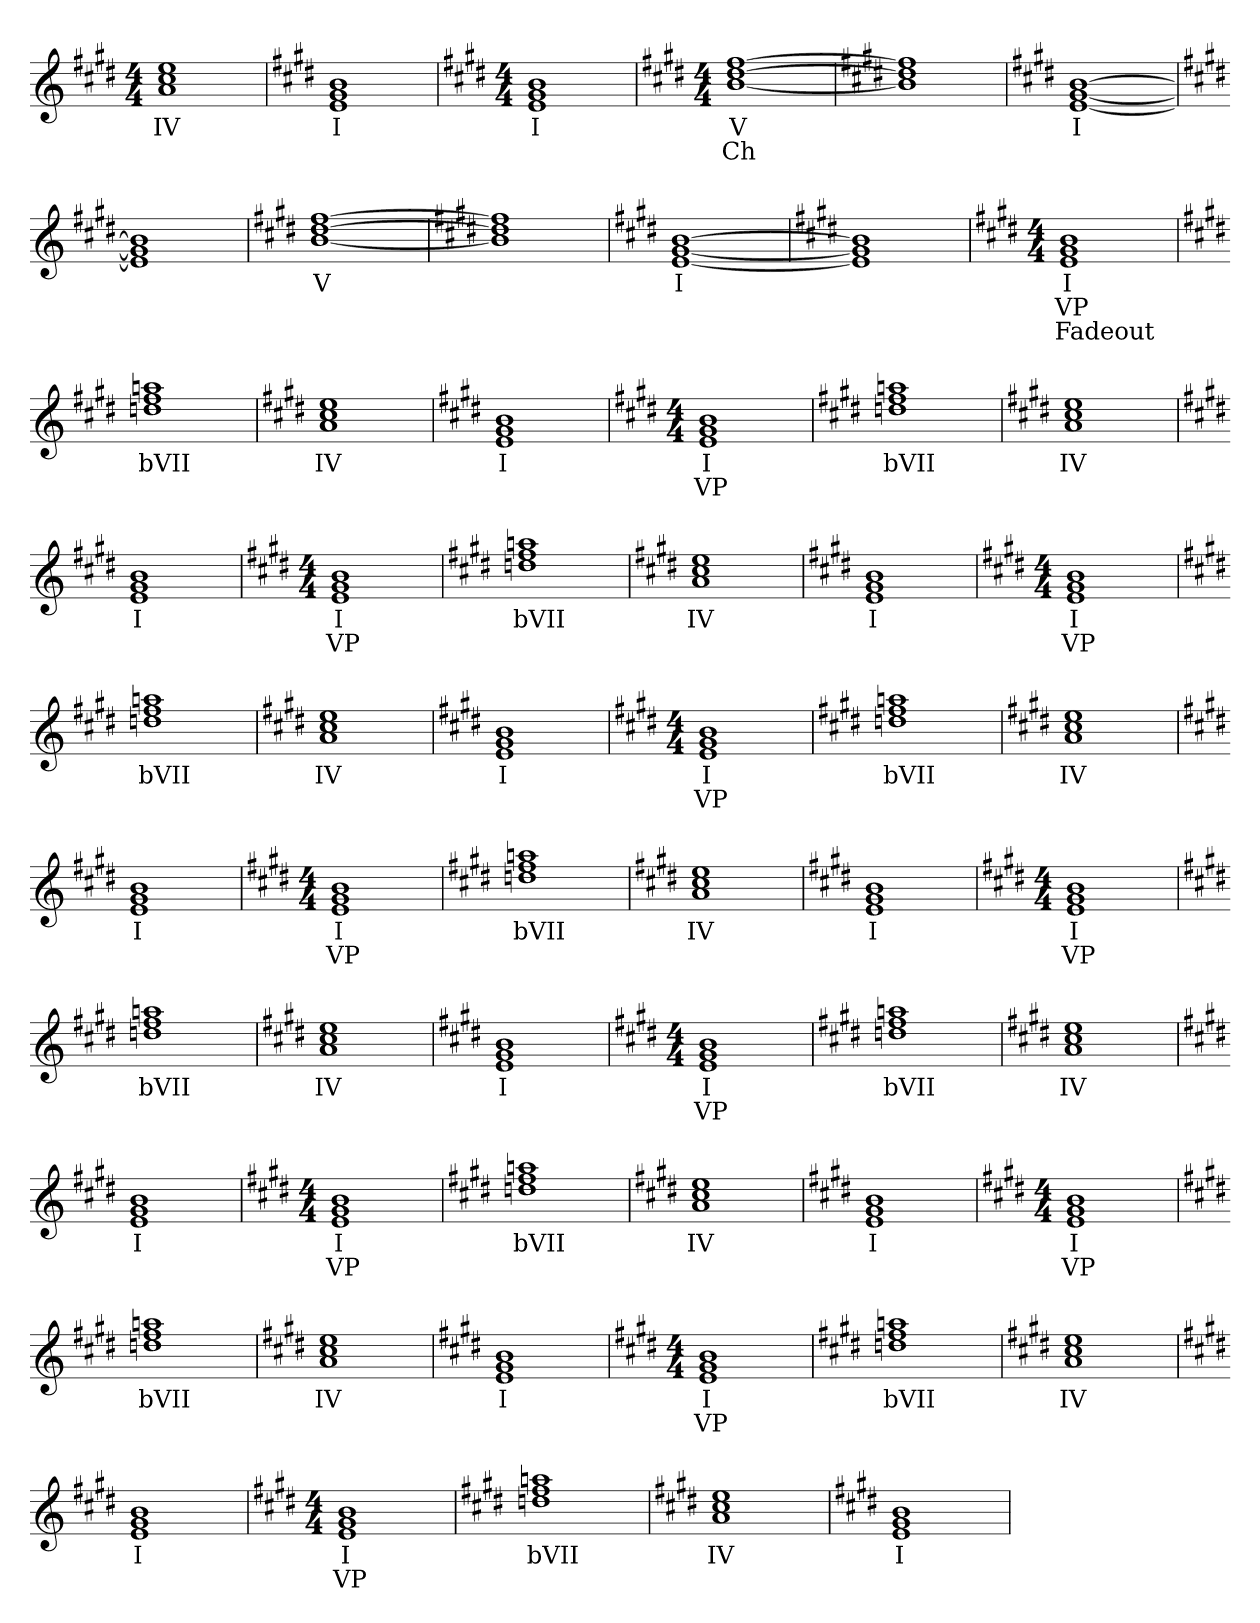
**kern	**text	**text	**text
*part1	*part1	*part1	*part1
*staff1	*staff1	*staff1	*staff1
*k[f#c#g#d#]	*	*	*
*E:	*	*	*
*M4/4	*	*	*
=	=	=	=
1a 1cc# 1ee	IV	.	.
=	=	=	=
*k[f#c#g#d#]	*	*	*
*E:	*	*	*
1e 1g# 1b	I	.	.
=	=	=	=
*k[f#c#g#d#]	*	*	*
*E:	*	*	*
*M4/4	*	*	*
1e 1g# 1b	I	.	.
=	=	=	=
*k[f#c#g#d#]	*	*	*
*E:	*	*	*
*M4/4	*	*	*
[1b [1dd# [1ff#	V	Ch	.
=	=	=	=
*k[f#c#g#d#]	*	*	*
*E:	*	*	*
1b] 1dd#] 1ff#]	.	.	.
=	=	=	=
*k[f#c#g#d#]	*	*	*
*E:	*	*	*
[1e [1g# [1b	I	.	.
=	=	=	=
*k[f#c#g#d#]	*	*	*
*E:	*	*	*
1e] 1g#] 1b]	.	.	.
=	=	=	=
*k[f#c#g#d#]	*	*	*
*E:	*	*	*
[1b [1dd# [1ff#	V	.	.
=	=	=	=
*k[f#c#g#d#]	*	*	*
*E:	*	*	*
1b] 1dd#] 1ff#]	.	.	.
=	=	=	=
*k[f#c#g#d#]	*	*	*
*E:	*	*	*
[1e [1g# [1b	I	.	.
=	=	=	=
*k[f#c#g#d#]	*	*	*
*E:	*	*	*
1e] 1g#] 1b]	.	.	.
=	=	=	=
*k[f#c#g#d#]	*	*	*
*E:	*	*	*
*M4/4	*	*	*
1e 1g# 1b	I	VP	Fadeout
=	=	=	=
*k[f#c#g#d#]	*	*	*
*E:	*	*	*
1ddn 1ff# 1aan	bVII	.	.
=	=	=	=
*k[f#c#g#d#]	*	*	*
*E:	*	*	*
1a 1cc# 1ee	IV	.	.
=	=	=	=
*k[f#c#g#d#]	*	*	*
*E:	*	*	*
1e 1g# 1b	I	.	.
=	=	=	=
*k[f#c#g#d#]	*	*	*
*E:	*	*	*
*M4/4	*	*	*
1e 1g# 1b	I	VP	.
=	=	=	=
*k[f#c#g#d#]	*	*	*
*E:	*	*	*
1ddn 1ff# 1aan	bVII	.	.
=	=	=	=
*k[f#c#g#d#]	*	*	*
*E:	*	*	*
1a 1cc# 1ee	IV	.	.
=	=	=	=
*k[f#c#g#d#]	*	*	*
*E:	*	*	*
1e 1g# 1b	I	.	.
=	=	=	=
*k[f#c#g#d#]	*	*	*
*E:	*	*	*
*M4/4	*	*	*
1e 1g# 1b	I	VP	.
=	=	=	=
*k[f#c#g#d#]	*	*	*
*E:	*	*	*
1ddn 1ff# 1aan	bVII	.	.
=	=	=	=
*k[f#c#g#d#]	*	*	*
*E:	*	*	*
1a 1cc# 1ee	IV	.	.
=	=	=	=
*k[f#c#g#d#]	*	*	*
*E:	*	*	*
1e 1g# 1b	I	.	.
=	=	=	=
*k[f#c#g#d#]	*	*	*
*E:	*	*	*
*M4/4	*	*	*
1e 1g# 1b	I	VP	.
=	=	=	=
*k[f#c#g#d#]	*	*	*
*E:	*	*	*
1ddn 1ff# 1aan	bVII	.	.
=	=	=	=
*k[f#c#g#d#]	*	*	*
*E:	*	*	*
1a 1cc# 1ee	IV	.	.
=	=	=	=
*k[f#c#g#d#]	*	*	*
*E:	*	*	*
1e 1g# 1b	I	.	.
=	=	=	=
*k[f#c#g#d#]	*	*	*
*E:	*	*	*
*M4/4	*	*	*
1e 1g# 1b	I	VP	.
=	=	=	=
*k[f#c#g#d#]	*	*	*
*E:	*	*	*
1ddn 1ff# 1aan	bVII	.	.
=	=	=	=
*k[f#c#g#d#]	*	*	*
*E:	*	*	*
1a 1cc# 1ee	IV	.	.
=	=	=	=
*k[f#c#g#d#]	*	*	*
*E:	*	*	*
1e 1g# 1b	I	.	.
=	=	=	=
*k[f#c#g#d#]	*	*	*
*E:	*	*	*
*M4/4	*	*	*
1e 1g# 1b	I	VP	.
=	=	=	=
*k[f#c#g#d#]	*	*	*
*E:	*	*	*
1ddn 1ff# 1aan	bVII	.	.
=	=	=	=
*k[f#c#g#d#]	*	*	*
*E:	*	*	*
1a 1cc# 1ee	IV	.	.
=	=	=	=
*k[f#c#g#d#]	*	*	*
*E:	*	*	*
1e 1g# 1b	I	.	.
=	=	=	=
*k[f#c#g#d#]	*	*	*
*E:	*	*	*
*M4/4	*	*	*
1e 1g# 1b	I	VP	.
=	=	=	=
*k[f#c#g#d#]	*	*	*
*E:	*	*	*
1ddn 1ff# 1aan	bVII	.	.
=	=	=	=
*k[f#c#g#d#]	*	*	*
*E:	*	*	*
1a 1cc# 1ee	IV	.	.
=	=	=	=
*k[f#c#g#d#]	*	*	*
*E:	*	*	*
1e 1g# 1b	I	.	.
=	=	=	=
*k[f#c#g#d#]	*	*	*
*E:	*	*	*
*M4/4	*	*	*
1e 1g# 1b	I	VP	.
=	=	=	=
*k[f#c#g#d#]	*	*	*
*E:	*	*	*
1ddn 1ff# 1aan	bVII	.	.
=	=	=	=
*k[f#c#g#d#]	*	*	*
*E:	*	*	*
1a 1cc# 1ee	IV	.	.
=	=	=	=
*k[f#c#g#d#]	*	*	*
*E:	*	*	*
1e 1g# 1b	I	.	.
=	=	=	=
*k[f#c#g#d#]	*	*	*
*E:	*	*	*
*M4/4	*	*	*
1e 1g# 1b	I	VP	.
=	=	=	=
*k[f#c#g#d#]	*	*	*
*E:	*	*	*
1ddn 1ff# 1aan	bVII	.	.
=	=	=	=
*k[f#c#g#d#]	*	*	*
*E:	*	*	*
1a 1cc# 1ee	IV	.	.
=	=	=	=
*k[f#c#g#d#]	*	*	*
*E:	*	*	*
1e 1g# 1b	I	.	.
=	=	=	=
*k[f#c#g#d#]	*	*	*
*E:	*	*	*
*M4/4	*	*	*
1e 1g# 1b	I	VP	.
=	=	=	=
*k[f#c#g#d#]	*	*	*
*E:	*	*	*
1ddn 1ff# 1aan	bVII	.	.
=	=	=	=
*k[f#c#g#d#]	*	*	*
*E:	*	*	*
1a 1cc# 1ee	IV	.	.
=	=	=	=
*k[f#c#g#d#]	*	*	*
*E:	*	*	*
1e 1g# 1b	I	.	.
=	=	=	=
*k[f#c#g#d#]	*	*	*
*E:	*	*	*
*M4/4	*	*	*
1e 1g# 1b	I	VP	.
=	=	=	=
*k[f#c#g#d#]	*	*	*
*E:	*	*	*
1ddn 1ff# 1aan	bVII	.	.
=	=	=	=
*k[f#c#g#d#]	*	*	*
*E:	*	*	*
1a 1cc# 1ee	IV	.	.
=	=	=	=
*k[f#c#g#d#]	*	*	*
*E:	*	*	*
1e 1g# 1b	I	.	.
=	=	=	=
*k[f#c#g#d#]	*	*	*
*E:	*	*	*
*M4/4	*	*	*
1e 1g# 1b	I	VP	.
=	=	=	=
*k[f#c#g#d#]	*	*	*
*E:	*	*	*
1ddn 1ff# 1aan	bVII	.	.
=	=	=	=
*k[f#c#g#d#]	*	*	*
*E:	*	*	*
1a 1cc# 1ee	IV	.	.
=	=	=	=
*k[f#c#g#d#]	*	*	*
*E:	*	*	*
1e 1g# 1b	I	.	.
=	=	=	=
*-	*-	*-	*-
